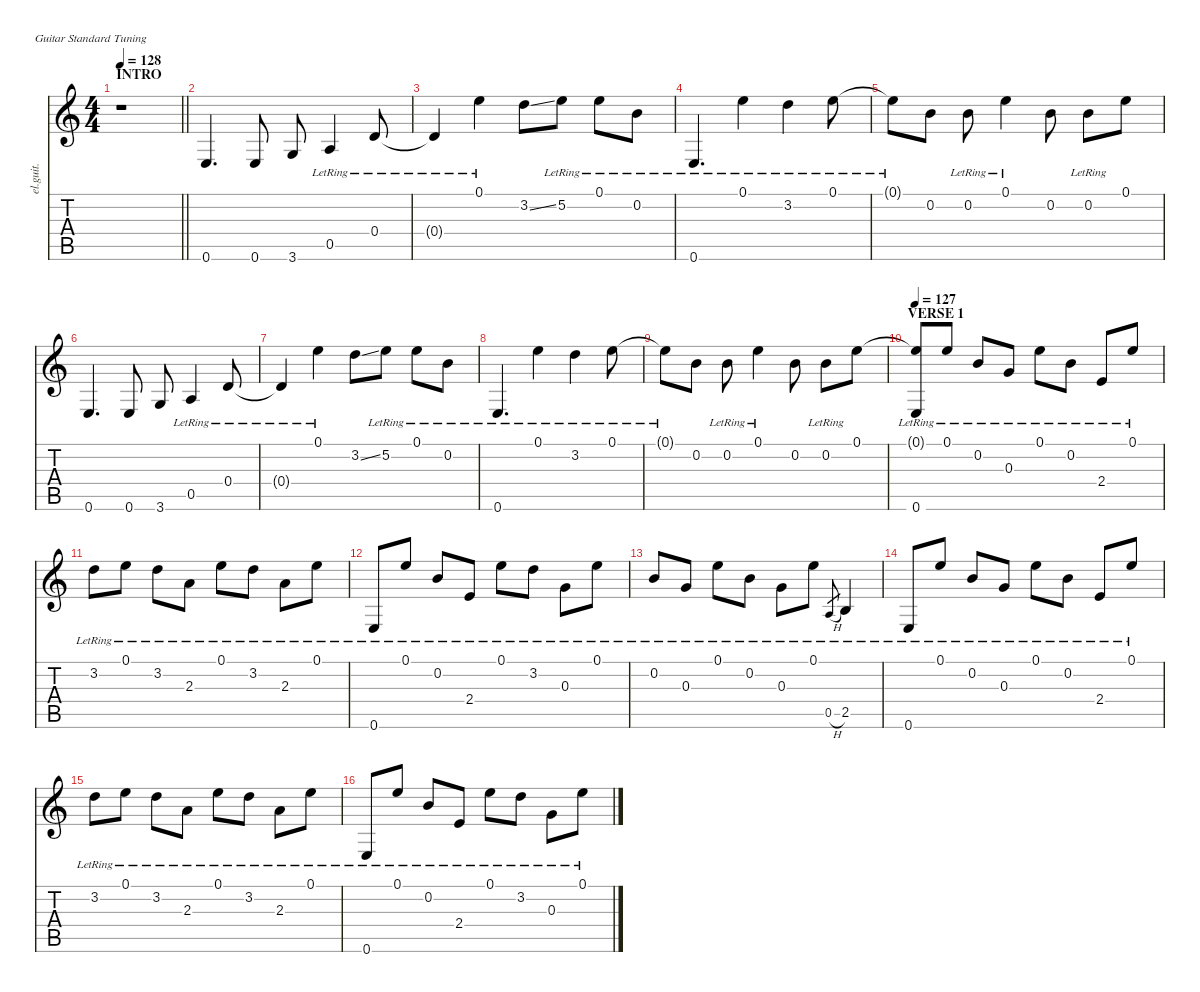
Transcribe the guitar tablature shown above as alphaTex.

\defaultSystemsLayout 4
\hideDynamics
\bracketExtendMode nobrackets
\otherSystemsTrackNameOrientation horizontal
\track ("Gtr.1" "el.guit.") {defaultSystemsLayout 8 instrument electricguitarclean}
\staff {score tabs}
\tuning (E4 B3 G3 D3 A2 E2)
\ts (4 4)
\section ("" "INTRO")
\tempo 128
\clef g2
\barLineRight lightlight
\ks c
r.1{dy ff instrument electricguitarclean beam Down} |
0.6.4{d beam Up} 0.6.8{dy mf beam Up} 3.6.8{dy f beam Up} 0.5{lr}.4{dy ff beam Up} 0.4{lr}.8{dy fff beam Up} |
0.4{lr t}.4{dy f beam Up} 0.1{lr}.4{dy ff beam Down} 3.2{ss}.8{dy mf beam Down} 5.2{lr}.8{beam Down} 0.1{lr}.8{dy f beam Down} 0.2{lr}.8{dy mp beam Down} |
0.6{lr}.4{d dy ff beam Up} 0.1{lr}.4{beam Down} 3.2{lr}.4{dy mp beam Down} 0.1{lr}.8{dy ff beam Down} |
0.1{lr t}.8{dy f beam Down} 0.2.8{dy mf beam Down} 0.2{lr}.8{dy f beam Down} 0.1{lr}.4{dy fff beam Down} 0.2.8{dy f beam Down} 0.2{lr}.8{dy mf beam Down} 0.1.8{dy mp beam Down} |
0.6.4{d dy ff beam Up} 0.6.8{dy mf beam Up} 3.6.8{dy f beam Up} 0.5{lr}.4{dy ff beam Up} 0.4{lr}.8{dy fff beam Up} |
0.4{lr t}.4{dy f beam Up} 0.1{lr}.4{dy ff beam Down} 3.2{ss}.8{dy mf beam Down} 5.2{lr}.8{beam Down} 0.1{lr}.8{dy f beam Down} 0.2{lr}.8{dy mp beam Down} |
0.6{lr}.4{d dy ff beam Up} 0.1{lr}.4{beam Down} 3.2{lr}.4{dy mp beam Down} 0.1{lr}.8{dy ff beam Down} |
0.1{lr t}.8{dy f beam Down} 0.2.8{dy mf beam Down} 0.2{lr}.8{dy f beam Down} 0.1{lr}.4{dy fff beam Down} 0.2.8{dy f beam Down} 0.2{lr}.8{dy mf beam Down} 0.1.8{dy mp beam Down} |
\section ("" "VERSE 1")
\tempo 127
(0.6{lr} 0.1{t}).8{dy f beam Up} 0.1{lr}.8{beam Up} 0.2{lr}.8{beam Up} 0.3{lr}.8{beam Up} 0.1{lr}.8{beam Down} 0.2{lr}.8{beam Down} 2.4{lr}.8{beam Up} 0.1{lr}.8{beam Up} |
3.2{lr}.8{beam Down} 0.1{lr}.8{beam Down} 3.2{lr}.8{beam Down} 2.3{lr}.8{beam Down} 0.1{lr}.8{beam Down} 3.2{lr}.8{beam Down} 2.3{lr}.8{beam Down} 0.1{lr}.8{beam Down} |
0.6{lr}.8{beam Up} 0.1{lr}.8{beam Up} 0.2{lr}.8{beam Up} 2.4{lr}.8{beam Up} 0.1{lr}.8{beam Down} 3.2{lr}.8{beam Down} 0.3{lr}.8{beam Down} 0.1{lr}.8{beam Down} |
0.2{lr}.8{beam Up} 0.3{lr}.8{beam Up} 0.1{lr}.8{beam Down} 0.2{lr}.8{beam Down} 0.3{lr}.8{beam Down} 0.1{lr}.8{beam Down} 0.5{h lr}.8{gr dy mf beam Up} 2.5{lr}.4{dy f beam Up} |
0.6{lr}.8{beam Up} 0.1{lr}.8{beam Up} 0.2{lr}.8{beam Up} 0.3{lr}.8{beam Up} 0.1{lr}.8{beam Down} 0.2{lr}.8{beam Down} 2.4{lr}.8{beam Up} 0.1{lr}.8{beam Up} |
3.2{lr}.8{beam Down} 0.1{lr}.8{beam Down} 3.2{lr}.8{beam Down} 2.3{lr}.8{beam Down} 0.1{lr}.8{beam Down} 3.2{lr}.8{beam Down} 2.3{lr}.8{beam Down} 0.1{lr}.8{beam Down} |
0.6{lr}.8{beam Up} 0.1{lr}.8{beam Up} 0.2{lr}.8{beam Up} 2.4{lr}.8{beam Up} 0.1{lr}.8{beam Down} 3.2{lr}.8{beam Down} 0.3{lr}.8{beam Down} 0.1{lr}.8{beam Down}
